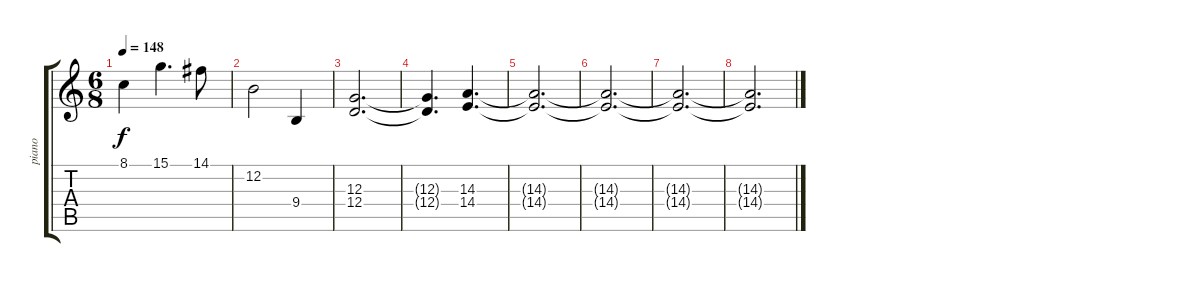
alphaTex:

\track ("piano" "piano") {instrument acousticgrandpiano}
\staff {score tabs}
\tuning (E4 B3 G3 D3 A2 E2) {hide}
\ts (6 8)
\tempo 148
\clef g2
\ks c
8.1.4{dy f} 15.1.4{d} 14.1.8 |
12.2.2 9.4.4 |
(12.3 12.4).2{d} |
(12.3{t} 12.4{t}).4{d} (14.3 14.4).4{d} |
(14.3{t} 14.4{t}).2{d} |
(14.3{t} 14.4{t}).2{d} |
(14.3{t} 14.4{t}).2{d} |
(14.3{t} 14.4{t}).2{d}
